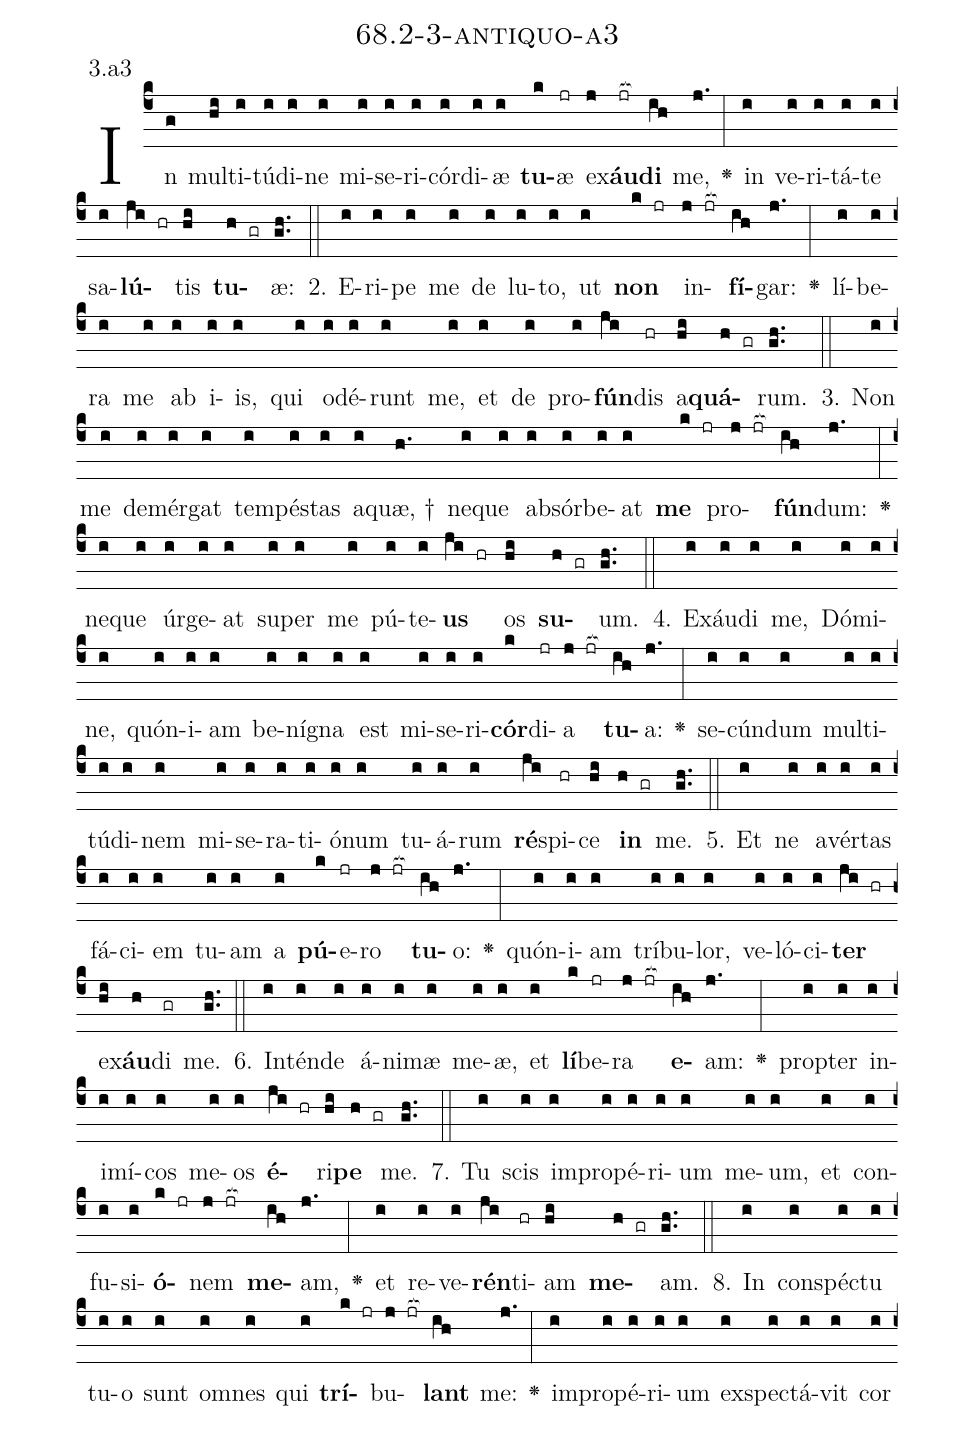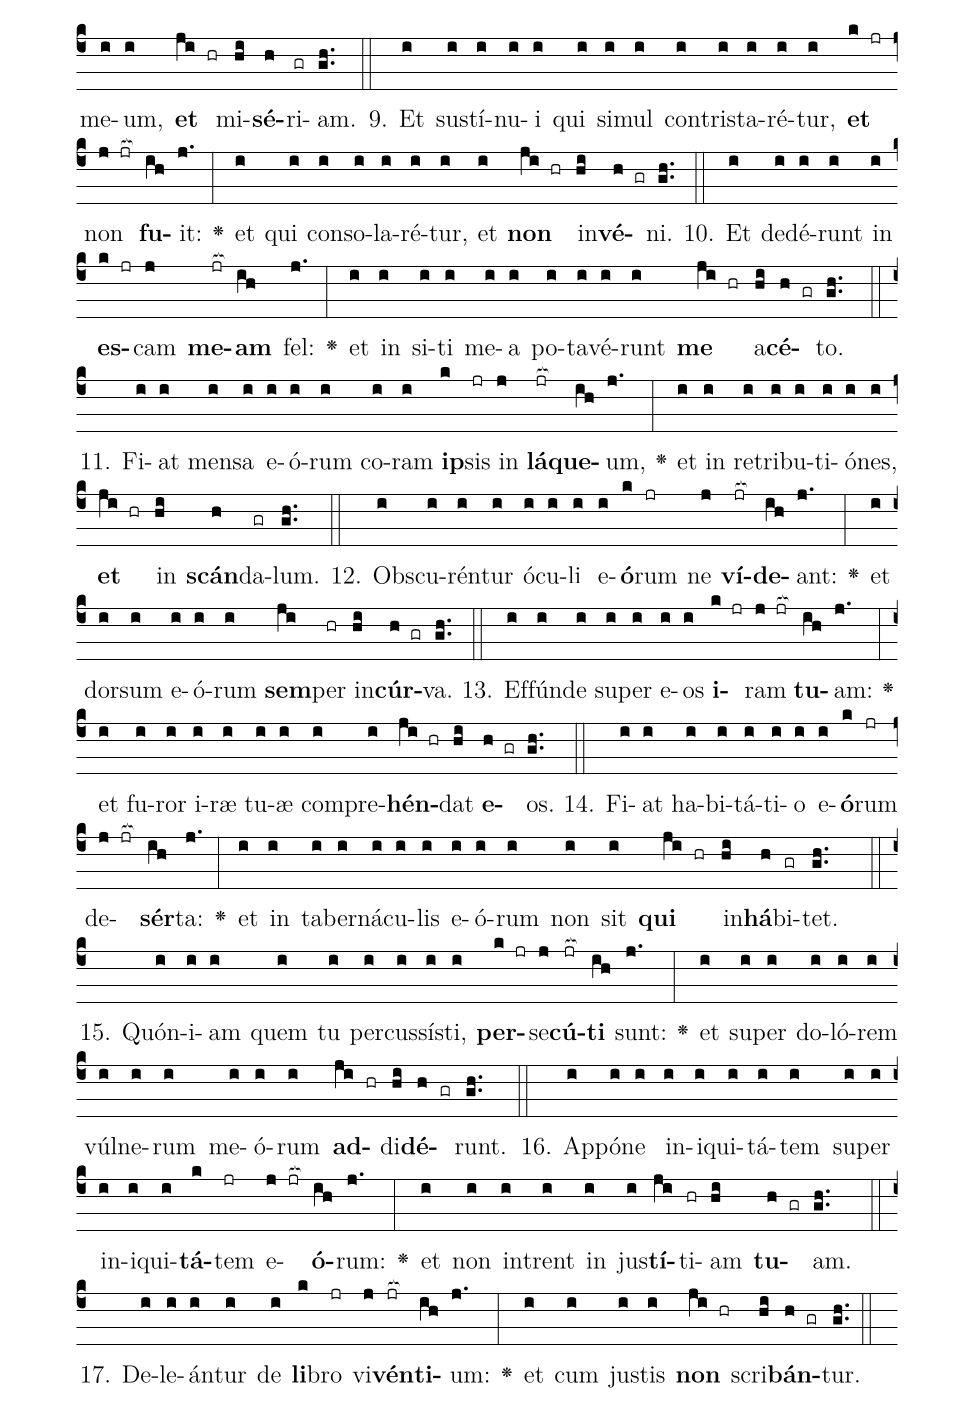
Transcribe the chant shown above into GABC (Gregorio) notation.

name: 68.2-3-antiquo-a3;
annotation: 3.a3;
%%
(c4)In(g) mul(hi)ti(i)tú(i)di(i)ne(i) mi(i)se(i)ri(i)cór(i)di(i)æ(i) <b>tu</b>(k)æ(jr) ex(j)<b>áu</b>(jr[ocb:1{])<b>di</b>(ih[ocb:0}]) me,(j.) <v>\greheightstar</v>(:) in(i) ve(i)ri(i)tá(i)te(i) sa(i)<b>lú</b>(ji hr)tis(hi) <b>tu</b>(h gr)æ:(gh..) (::)
2. E(i)ri(i)pe(i) me(i) de(i) lu(i)to,(i) ut(i) <b>non</b>(k jr) in(j jr[ocb:1{])<b>fí</b>(ih[ocb:0}])gar:(j.) <v>\greheightstar</v>(:) lí(i)be(i)ra(i) me(i) ab(i) i(i)is,(i) qui(i) o(i)dé(i)runt(i) me,(i) et(i) de(i) pro(i)<b>fún</b>(ji)dis(hr) a(hi)<b>quá</b>(h gr)rum.(gh..) (::)
3. Non(i) me(i) de(i)mér(i)gat(i) tem(i)pés(i)tas(i) a(i)quæ, †(h.) ne(i)que(i) ab(i)sór(i)be(i)at(i) <b>me</b>(k jr) pro(j jr[ocb:1{])<b>fún</b>(ih[ocb:0}])dum:(j.) <v>\greheightstar</v>(:) ne(i)que(i) úr(i)ge(i)at(i) su(i)per(i) me(i) pú(i)te(i)<b>us</b>(ji hr) os(hi) <b>su</b>(h gr)um.(gh..) (::)
4. Ex(i)áu(i)di(i) me,(i) Dó(i)mi(i)ne,(i) quón(i)i(i)am(i) be(i)ní(i)gna(i) est(i) mi(i)se(i)ri(i)<b>cór</b>(k)di(jr)a(j jr[ocb:1{]) <b>tu</b>(ih[ocb:0}])a:(j.) <v>\greheightstar</v>(:) se(i)cún(i)dum(i) mul(i)ti(i)tú(i)di(i)nem(i) mi(i)se(i)ra(i)ti(i)ó(i)num(i) tu(i)á(i)rum(i) <b>ré</b>(ji)spi(hr)ce(hi) <b>in</b>(h gr) me.(gh..) (::)
5. Et(i) ne(i) a(i)vér(i)tas(i) fá(i)ci(i)em(i) tu(i)am(i) a(i) <b>pú</b>(k)e(jr)ro(j jr[ocb:1{]) <b>tu</b>(ih[ocb:0}])o:(j.) <v>\greheightstar</v>(:) quón(i)i(i)am(i) trí(i)bu(i)lor,(i) ve(i)ló(i)ci(i)<b>ter</b>(ji hr) ex(hi)<b>áu</b>(h)di(gr) me.(gh..) (::)
6. In(i)tén(i)de(i) á(i)ni(i)mæ(i) me(i)æ,(i) et(i) <b>lí</b>(k)be(jr)ra(j jr[ocb:1{]) <b>e</b>(ih[ocb:0}])am:(j.) <v>\greheightstar</v>(:) prop(i)ter(i) in(i)i(i)mí(i)cos(i) me(i)os(i) <b>é</b>(ji hr)ri(hi)<b>pe</b>(h gr) me.(gh..) (::)
7. Tu(i) scis(i) im(i)pro(i)pé(i)ri(i)um(i) me(i)um,(i) et(i) con(i)fu(i)si(i)<b>ó</b>(k jr)nem(j jr[ocb:1{]) <b>me</b>(ih[ocb:0}])am,(j.) <v>\greheightstar</v>(:) et(i) re(i)ve(i)<b>rén</b>(ji)ti(hr)am(hi) <b>me</b>(h gr)am.(gh..) (::)
8. In(i) con(i)spéc(i)tu(i) tu(i)o(i) sunt(i) om(i)nes(i) qui(i) <b>trí</b>(k jr)bu(j jr[ocb:1{])<b>lant</b>(ih[ocb:0}]) me:(j.) <v>\greheightstar</v>(:) im(i)pro(i)pé(i)ri(i)um(i) ex(i)spec(i)tá(i)vit(i) cor(i) me(i)um,(i) <b>et</b>(ji hr) mi(hi)<b>sé</b>(h)ri(gr)am.(gh..) (::)
9. Et(i) sus(i)tí(i)nu(i)i(i) qui(i) si(i)mul(i) con(i)tris(i)ta(i)ré(i)tur,(i) <b>et</b>(k jr) non(j jr[ocb:1{]) <b>fu</b>(ih[ocb:0}])it:(j.) <v>\greheightstar</v>(:) et(i) qui(i) con(i)so(i)la(i)ré(i)tur,(i) et(i) <b>non</b>(ji hr) in(hi)<b>vé</b>(h gr)ni.(gh..) (::)
10. Et(i) de(i)dé(i)runt(i) in(i) <b>es</b>(k jr)cam(j) <b>me</b>(jr[ocb:1{])<b>am</b>(ih[ocb:0}]) fel:(j.) <v>\greheightstar</v>(:) et(i) in(i) si(i)ti(i) me(i)a(i) po(i)ta(i)vé(i)runt(i) <b>me</b>(ji hr) a(hi)<b>cé</b>(h gr)to.(gh..) (::)
11. Fi(i)at(i) men(i)sa(i) e(i)ó(i)rum(i) co(i)ram(i) <b>ip</b>(k)sis(jr) in(j) <b>lá</b>(jr[ocb:1{])<b>que</b>(ih[ocb:0}])um,(j.) <v>\greheightstar</v>(:) et(i) in(i) re(i)tri(i)bu(i)ti(i)ó(i)nes,(i) <b>et</b>(ji hr) in(hi) <b>scán</b>(h)da(gr)lum.(gh..) (::)
12. Obs(i)cu(i)rén(i)tur(i) ó(i)cu(i)li(i) e(i)<b>ó</b>(k)rum(jr) ne(j) <b>ví</b>(jr[ocb:1{])<b>de</b>(ih[ocb:0}])ant:(j.) <v>\greheightstar</v>(:) et(i) dor(i)sum(i) e(i)ó(i)rum(i) <b>sem</b>(ji)per(hr) in(hi)<b>cúr</b>(h gr)va.(gh..) (::)
13. Ef(i)fún(i)de(i) su(i)per(i) e(i)os(i) <b>i</b>(k jr)ram(j jr[ocb:1{]) <b>tu</b>(ih[ocb:0}])am:(j.) <v>\greheightstar</v>(:) et(i) fu(i)ror(i) i(i)ræ(i) tu(i)æ(i) com(i)pre(i)<b>hén</b>(ji hr)dat(hi) <b>e</b>(h gr)os.(gh..) (::)
14. Fi(i)at(i) ha(i)bi(i)tá(i)ti(i)o(i) e(i)<b>ó</b>(k)rum(jr) de(j jr[ocb:1{])<b>sér</b>(ih[ocb:0}])ta:(j.) <v>\greheightstar</v>(:) et(i) in(i) ta(i)ber(i)ná(i)cu(i)lis(i) e(i)ó(i)rum(i) non(i) sit(i) <b>qui</b>(ji hr) in(hi)<b>há</b>(h)bi(gr)tet.(gh..) (::)
15. Quón(i)i(i)am(i) quem(i) tu(i) per(i)cus(i)sís(i)ti,(i) <b>per</b>(k jr)se(j)<b>cú</b>(jr[ocb:1{])<b>ti</b>(ih[ocb:0}]) sunt:(j.) <v>\greheightstar</v>(:) et(i) su(i)per(i) do(i)ló(i)rem(i) vúl(i)ne(i)rum(i) me(i)ó(i)rum(i) <b>ad</b>(ji hr)di(hi)<b>dé</b>(h gr)runt.(gh..) (::)
16. Ap(i)pó(i)ne(i) in(i)i(i)qui(i)tá(i)tem(i) su(i)per(i) in(i)i(i)qui(i)<b>tá</b>(k)tem(jr) e(j jr[ocb:1{])<b>ó</b>(ih[ocb:0}])rum:(j.) <v>\greheightstar</v>(:) et(i) non(i) in(i)trent(i) in(i) jus(i)<b>tí</b>(ji)ti(hr)am(hi) <b>tu</b>(h gr)am.(gh..) (::)
17. De(i)le(i)án(i)tur(i) de(i) <b>li</b>(k)bro(jr) vi(j)<b>vén</b>(jr[ocb:1{])<b>ti</b>(ih[ocb:0}])um:(j.) <v>\greheightstar</v>(:) et(i) cum(i) jus(i)tis(i) <b>non</b>(ji hr) scri(hi)<b>bán</b>(h gr)tur.(gh..) (::)
